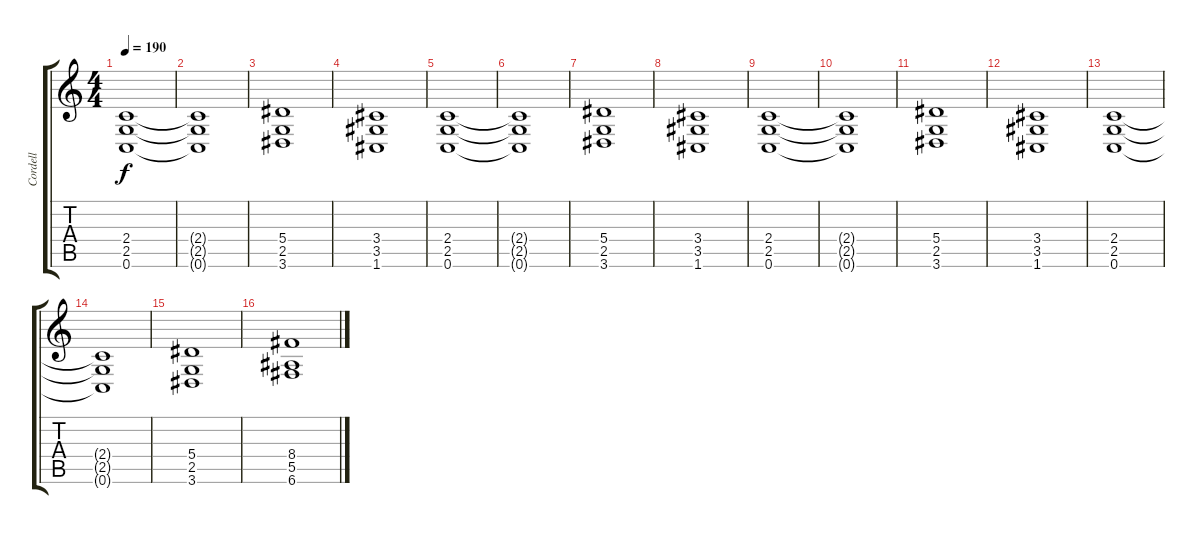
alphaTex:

\track ("Cordell" "Cordell") {instrument distortionguitar}
\staff {score tabs}
\tuning (C4 G3 Eb3 Bb2 F2 C2) {hide}
\ts (4 4)
\tempo 190
\clef g2
\ks c
(2.4 2.5 0.6).1{dy f} |
(2.4{t} 2.5{t} 0.6{t}).1 |
(5.4 2.5 3.6).1 |
(3.4 3.5 1.6).1 |
(2.4 2.5 0.6).1 |
(2.4{t} 2.5{t} 0.6{t}).1 |
(5.4 2.5 3.6).1 |
(3.4 3.5 1.6).1 |
(2.4 2.5 0.6).1 |
(2.4{t} 2.5{t} 0.6{t}).1 |
(5.4 2.5 3.6).1 |
(3.4 3.5 1.6).1 |
(2.4 2.5 0.6).1 |
(2.4{t} 2.5{t} 0.6{t}).1 |
(5.4 2.5 3.6).1 |
(8.4 5.5 6.6).1
